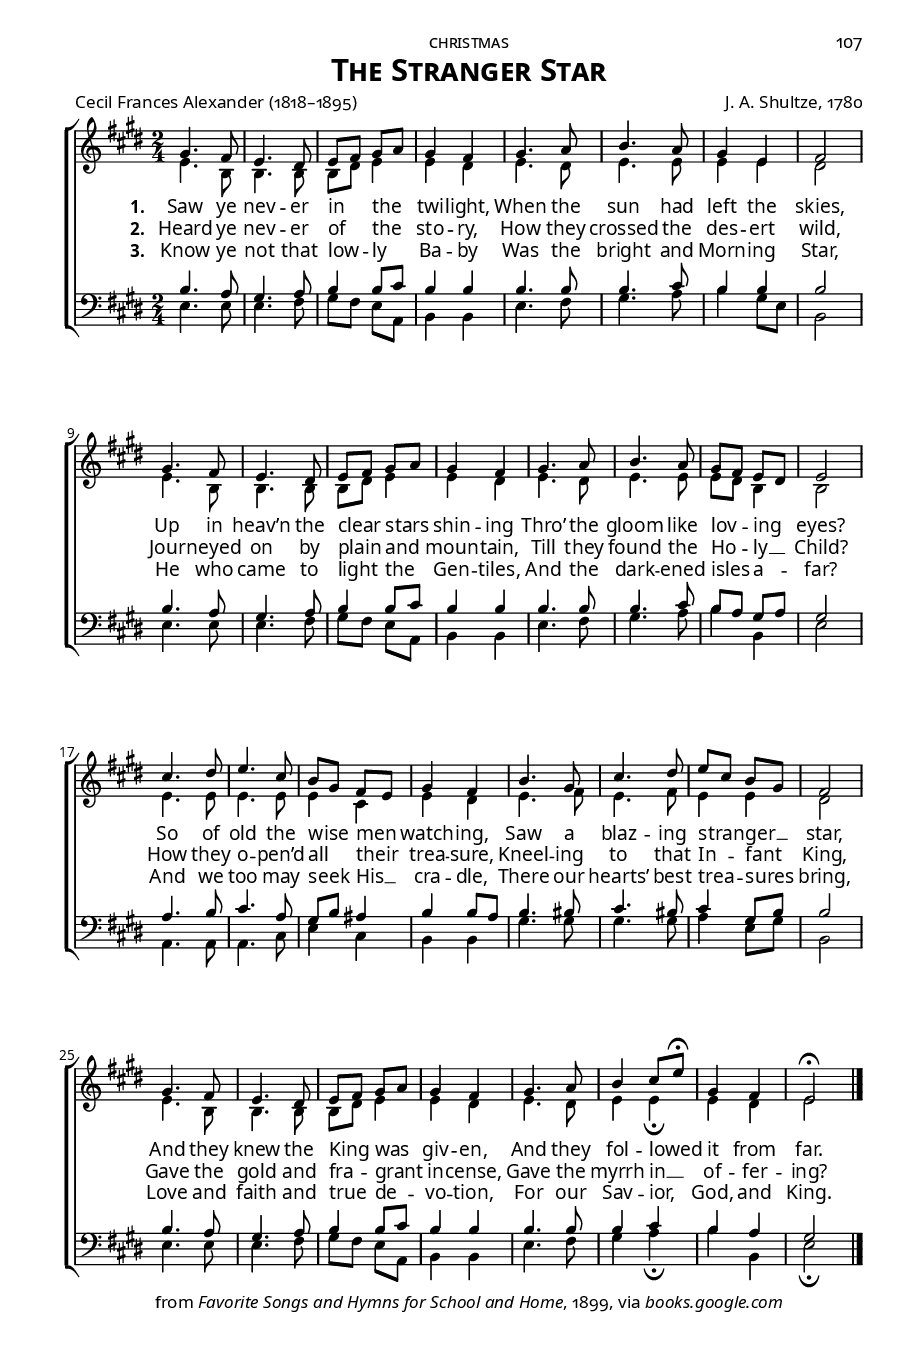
\version "2.14.2"
\include "util.ly"
\version "2.14.2"
#(set-global-staff-size 15) \paper{ #(define fonts (make-pango-font-tree "GoudyOlSt BT" "Garamond Premier Pro" "Garamond Premier Pro" (/ 15 20))) }
\header {
  title = \markup{\override #'(font-name . "Garamond Premier Pro Semibold"){ \abs-fontsize #15 \smallCapsOldStyle"The Stranger Star"}}
  poet = \markup\oldStyleNum"Cecil Frances Alexander (1818–1895)"
  composer = \markup\oldStyleNum"J. A. Shultze, 1780"
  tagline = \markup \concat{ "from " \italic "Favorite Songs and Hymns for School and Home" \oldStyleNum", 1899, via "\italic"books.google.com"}
}
\paper {
  %print-all-headers = ##f
  paper-height = 9\in
  paper-width = 6\in
  indent = 0\in
  %system-system-spacing = #'((basic-distance . 10) (padding . 0))
  %system-system-spacing =
  %  #'((basic-distance . 0)
  %     (minimum-distance . 0)
  %     (padding . -0.35)
  %     (stretchability . 100))
  ragged-last-bottom = ##f
  ragged-bottom = ##f
  two-sided = ##t
  inner-margin = 0.5\in
  outer-margin = 0.25\in
  top-margin = 0.25\in
  bottom-margin = 0.25\in
  first-page-number = #107
  print-first-page-number = ##t
  headerLine = \markup{\override #'(font-name . "Garamond Premier Pro") \smallCapsOldStyle"christmas"}
  oddHeaderMarkup = \markup\fill-line{
     \override #'(font-name . "Garamond Premier Pro")\abs-fontsize #8.5
     \combine 
        \fill-line{"" \on-the-fly #print-page-number-check-first
        \oldStylePageNum""
        }
        \fill-line{\headerLine}
  }
  evenHeaderMarkup = \markup {
     \override #'(font-name . "Garamond Premier Pro")\abs-fontsize #8.5
     \combine
        \on-the-fly #print-page-number-check-first
        \oldStylePageNum""
        \fill-line{\headerLine}
  }
}
global = {
  \key e \major
  \time 2/4
  \autoBeamOff
  \override DynamicLineSpanner #'staff-padding = #0.0
  \override DynamicLineSpanner #'Y-extent = #'(-1 . 1)
}

sopMusic = \relative c' {
  gis'4. fis8 |
  e4. dis8 |
  e[ fis] gis[ a] |
  gis4 fis |
  gis4. a8 |
  b4. a8 |
  gis4 e |
  fis2 |
  
  gis4. fis8 |
  e4. dis8 |
  e[ fis] gis[ a] |
  gis4 fis |
  gis4. a8 |
  b4. a8 |
  gis[ fis] e[ dis] |
  e2 |
  
  cis'4. dis8 |
  e4. cis8 |
  b8[ gis] fis[ e] |
  gis4 fis |
  b4. gis8 |
  cis4. dis8 |
  e[ cis] b[ gis] |
  fis2 |
  
  gis4. fis8 |
  e4. dis8 |
  e[ fis] gis[ a] |
  gis4 fis |
  gis4. a8 |
  b4 cis8[ e]\fermata |
  gis,4 fis |
  e2\fermata \bar "|."
}
sopWords = \lyricmode {
  
}

altoMusic = \relative c' {
  e4. b8 |
  b4. b8 |
  b[ dis] e4 |
  e dis |
  e4. dis8 |
  e4. e8 |
  e4 e |
  dis2 |
  
  e4. b8 |
  b4. b8 |
  b[ dis] e4 |
  e dis |
  e4. dis8 |
  e4. e8 |
  e[ dis] b4 |
  b2 |
  
  e4. e8 |
  e4. e8 |
  e4 cis |
  e dis |
  e4. fis8 |
  e4. fis8 |
  e4 e |
  dis2 |
  
  e4. b8 |
  b4. b8 |
  b[ dis] e4 |
  e dis |
  e4. dis8 |
  e4 e\fermata |
  e dis |
  e2 \bar "|."
}
altoWords = \lyricmode {
  \dropLyricsVII
  \set stanza = #"1. "
  Saw ye nev -- er in the twi -- light,
  When the sun had left the skies,
  Up in heav’n the clear stars shin -- ing
  Thro’ the gloom like lov -- ing eyes?
  So of old the wise men watch -- ing,
  Saw a blaz -- ing stran -- ger __ star,
  And they knew the King was giv -- en,
  And they fol -- lowed it from far.
}
altoWordsII = \lyricmode {
  \dropLyricsVII
%\markup\italic
  \set stanza = #"2. "
  Heard ye nev -- er of the sto -- ry,
  How they crossed the des -- ert wild,
  Jour -- neyed on by plain and moun -- tain,
  Till they found the Ho -- ly __ Child?
  How they o -- pen’d all their trea -- sure,
  Kneel -- ing to that In -- fant King,
  Gave the gold and fra -- grant in -- cense,
  Gave the myrrh in __ of -- fer -- ing?
}
altoWordsIII = \lyricmode {
  \dropLyricsVII
  \set stanza = #"3. "
  Know ye not that low -- ly Ba -- by
  Was the bright and Morn -- ing Star,
  He who came to light the Gen -- tiles,
  And the dark -- ened isles a -- far?
  And we too may seek His __ cra -- dle,
  There our hearts’ best trea -- sures bring,
  Love and faith and true de -- vo -- tion,
  For our Sav -- ior, God, and King.
}
altoWordsIV = \lyricmode {
  \set stanza = #"4. "
  \set ignoreMelismata = ##t
}
altoWordsV = \lyricmode {
  \set stanza = #"5. "
  \set ignoreMelismata = ##t
}
altoWordsVI = \lyricmode {
  \set stanza = #"6. "
  \set ignoreMelismata = ##t
}
tenorMusic = \relative c' {
  b4. a8 |
  gis4. a8 |
  b4 b8[ cis] |
  b4 b |
  b4. b8 |
  b4. cis8 |
  b4 b |
  b2 |
  
  b4. a8 |
  gis4. a8 |
  b4 b8[ cis] |
  b4 b |
  b4. b8 |
  b4. cis8 |
  b8[ a] gis[ a] |
  gis2 |
  
  a4. b8 |
  cis4. a8 |
  gis8[ b] ais4 |
  b4 b8[ a] |
  b4. bis8 |
  cis4. bis8 |
  cis4 gis8[ b] |
  b2 |
  
  b4. a8 |
  gis4. a8 |
  b4 b8[ cis] |
  b4 b |
  b4. b8 |
  b4 cis |
  b4 a |
  gis2 \bar "|."
}
tenorWords = \lyricmode {

}

bassMusic = \relative c {
  \mergeDifferentlyHeadedOn
  e4. e8 |
  e4. fis8 |
  gis[ fis] e[ a,] |
  b4 b |
  e4. fis8 |
  gis4. a8 |
  b4 gis8[ e] |
  b2 |
  
  e4. e8 |
  e4. fis8 |
  gis[ fis] e[ a,] |
  b4 b |
  e4. fis8 |
  gis4. a8 |
  b4 b, |
  e2 |
  
  a,4. a8 |
  a4. cis8 |
  e4 cis |
  b b |
  gis'4. gis8 |
  gis4. gis8 |
  a4 e8[ gis] |
  b,2 |
  
  e4. e8 |
  e4. fis8 |
  gis[ fis] e[ a,] |
  b4 b |
  e4. fis8 |
  gis4 a\fermata |
  b b, |
  e2\fermata \bar "|."
}
bassWords = \lyricmode {

}

pianoRH = \relative c' {
  
}
pianoLH = \relative c' {
  
}

\score {
  <<
   \new ChoirStaff <<
    \new Staff = women <<
      \new Voice = "sopranos" { \voiceOne << \global \sopMusic >> }
      \new Voice = "altos" { \voiceTwo << \global \altoMusic >> }
    >>
    \new Lyrics \with { alignAboveContext = #"women" \override VerticalAxisGroup #'nonstaff-relatedstaff-spacing = #'((basic-distance . 1))} \lyricsto "sopranos" \sopWords
    \new Lyrics = "altosVI"  \with { alignBelowContext = #"women" } \lyricsto "sopranos" \altoWordsVI
    \new Lyrics = "altosV"  \with { alignBelowContext = #"women" } \lyricsto "sopranos" \altoWordsV
    \new Lyrics = "altosIV"  \with { alignBelowContext = #"women" } \lyricsto "sopranos" \altoWordsIV
    \new Lyrics = "altosIII"  \with { alignBelowContext = #"women" } \lyricsto "sopranos" \altoWordsIII
    \new Lyrics = "altosII"  \with { alignBelowContext = #"women" } \lyricsto "sopranos" \altoWordsII
    \new Lyrics = "altos"  \with { alignBelowContext = #"women" \override VerticalAxisGroup #'nonstaff-relatedstaff-spacing = #'((basic-distance . 1)) } \lyricsto "sopranos" \altoWords
   \new Staff = men <<
      \clef bass
      \new Voice = "tenors" { \voiceOne << \global \tenorMusic >> }
      \new Voice = "basses" { \voiceTwo << \global \bassMusic >> }
    >>
    \new Lyrics \with { alignAboveContext = #"men" \override VerticalAxisGroup #'nonstaff-relatedstaff-spacing = #'((basic-distance . 1)) } \lyricsto "tenors" \tenorWords
    \new Lyrics \with { alignBelowContext = #"men" \override VerticalAxisGroup #'nonstaff-relatedstaff-spacing = #'((basic-distance . 1)) } \lyricsto "basses" \bassWords
  >>
%    \new PianoStaff << \new Staff { \new Voice { \pianoRH } } \new Staff { \clef "bass" \pianoLH } >>
  >>
  \layout {
    \context {
      \Score
      %\override SpacingSpanner #'base-shortest-duration = #(ly:make-moment 1 8)
      %\override SpacingSpanner #'common-shortest-duration = #(ly:make-moment 1 4)
    }
    \context {
      % Remove all empty staves
      % \Staff \RemoveEmptyStaves \override VerticalAxisGroup #'remove-first = ##t
    }
  }
  \midi {
    \tempo 4 = 90
    \set Staff.midiInstrument = "flute"
  
    \context {
      \Voice
      \remove "Dynamic_performer"
    }
  }
}
